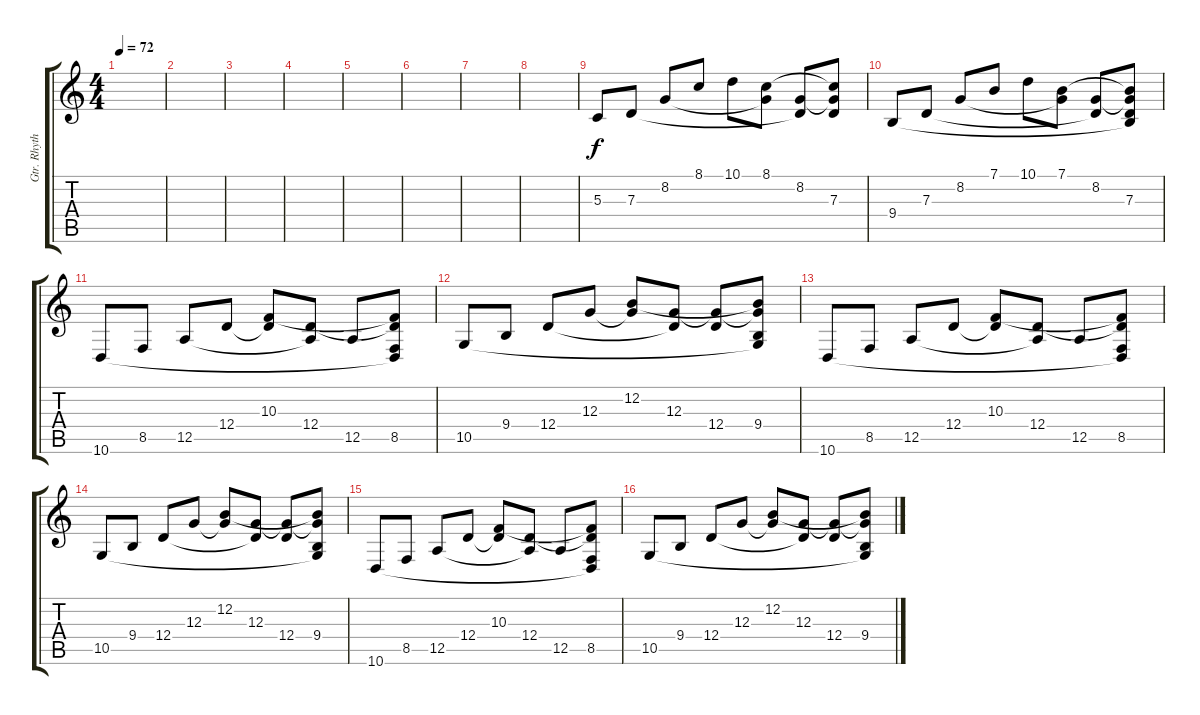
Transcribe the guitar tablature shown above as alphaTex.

\track ("Gtr. Rhythm" "Gtr. Rhyth") {instrument orchestralharp}
\staff {score tabs}
\tuning (E4 B3 G3 D3 A2 E2) {hide}
\ts (4 4)
\tempo 72
\clef g2
\ks c
|
|
|
|
|
|
|
|
5.3.8 7.3.8 8.2.8 8.1.8 10.1.8 (8.1 8.2{t}).8 (8.2 7.3{t}).8 (8.1{t} 8.2{t} 7.3).8 |
9.4.8 7.3.8 8.2.8 7.1.8 10.1.8 (7.1 8.2{t}).8 (8.2 7.3{t}).8 (7.1{t} 8.2{t} 7.3 9.4{t}).8 |
10.6.8 8.5.8 12.5.8 12.4.8 (10.3 12.4{t}).8 (12.4 12.5{t}).8 12.5.8 (10.3{t} 12.4{t} 8.5 10.6{t}).8 |
10.5.8 9.4.8 12.4.8 12.3.8 (12.2 12.3{t}).8 (12.3 12.4{t}).8 (12.3{t} 12.4).8 (12.2{t} 12.3{t} 9.4 10.5{t}).8 |
10.6.8 8.5.8 12.5.8 12.4.8 (10.3 12.4{t}).8 (12.4 12.5{t}).8 12.5.8 (10.3{t} 12.4{t} 8.5 10.6{t}).8 |
10.5.8 9.4.8 12.4.8 12.3.8 (12.2 12.3{t}).8 (12.3 12.4{t}).8 (12.3{t} 12.4).8 (12.2{t} 12.3{t} 9.4 10.5{t}).8 |
10.6.8 8.5.8 12.5.8 12.4.8 (10.3 12.4{t}).8 (12.4 12.5{t}).8 12.5.8 (10.3{t} 12.4{t} 8.5 10.6{t}).8 |
10.5.8 9.4.8 12.4.8 12.3.8 (12.2 12.3{t}).8 (12.3 12.4{t}).8 (12.3{t} 12.4).8 (12.2{t} 12.3{t} 9.4 10.5{t}).8
